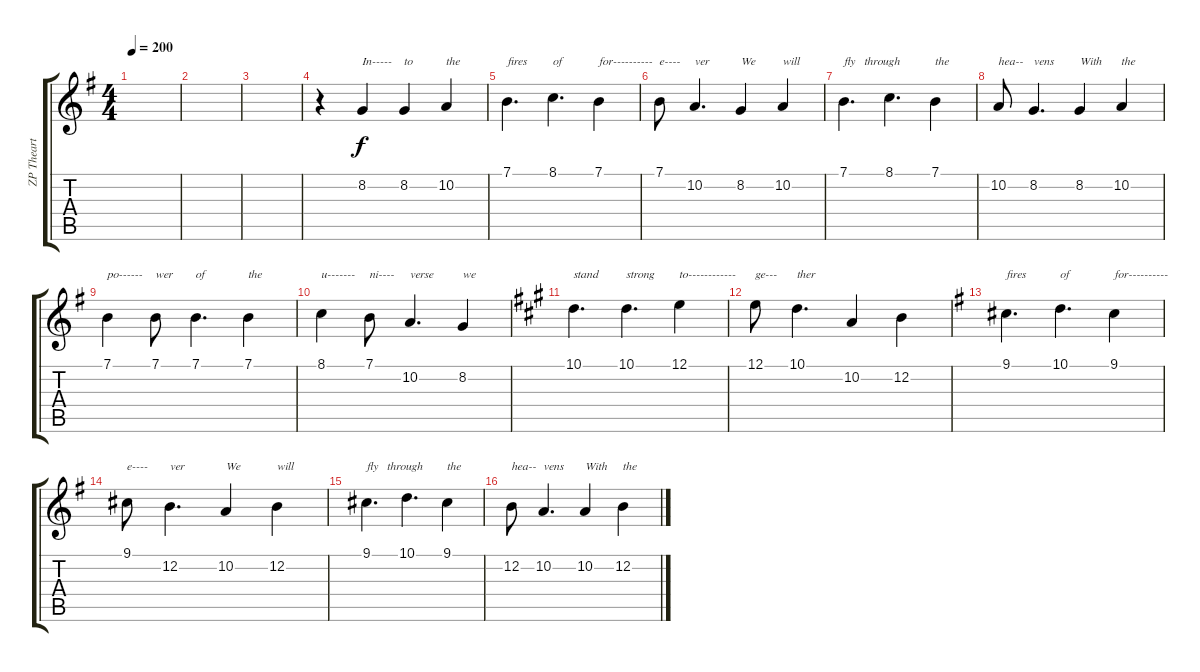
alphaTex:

\track ("ZP Theart" "ZP Theart") {instrument clarinet}
\staff {score tabs}
\tuning (E4 B3 G3 D3 A2 E2) {hide}
\ts (4 4)
\tempo 200
\clef g2
\ks g
|
|
|
r.4 8.2.4{txt "In-----"} 8.2.4{txt "to"} 10.2.4{txt "the"} |
7.1.4{d txt "fires"} 8.1.4{d txt "of"} 7.1.4{txt "for----------"} |
7.1.8{txt "e----"} 10.2.4{d txt "ver"} 8.2.4{txt "We"} 10.2.4{txt "will"} |
7.1.4{d txt "fly   through"} 8.1.4{d} 7.1.4{txt "the"} |
10.2.8{txt "hea--"} 8.2.4{d txt "vens"} 8.2.4{txt "With"} 10.2.4{txt "the"} |
7.1.4{txt "po------"} 7.1.8{txt "wer"} 7.1.4{d txt "of"} 7.1.4{txt "the"} |
8.1.4{txt "u-------"} 7.1.8{txt "ni----"} 10.2.4{d txt "verse"} 8.2.4{txt "we"} |
\ks a
10.1.4{d txt "stand"} 10.1.4{d txt "strong"} 12.1.4{txt "to------------"} |
12.1.8{txt "ge---"} 10.1.4{d txt "ther  "} 10.2.4 12.2.4 |
\ks g
9.1.4{d txt "fires"} 10.1.4{d txt "of"} 9.1.4{txt "for----------"} |
9.1.8{txt "e----"} 12.2.4{d txt "ver"} 10.2.4{txt "We"} 12.2.4{txt "will"} |
9.1.4{d txt "fly   through"} 10.1.4{d} 9.1.4{txt "the"} |
12.2.8{txt "hea--"} 10.2.4{d txt "vens"} 10.2.4{txt "With"} 12.2.4{txt "the"}
